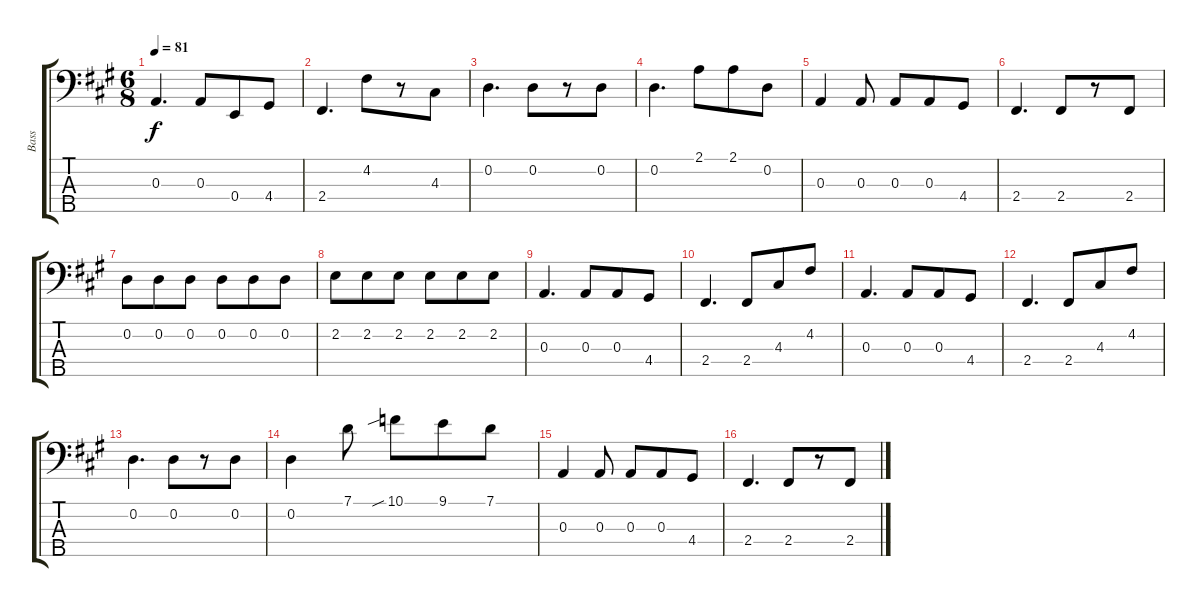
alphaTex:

\track ("Bass" "Bass") {instrument electricbassfinger}
\staff {score tabs}
\tuning (G2 D2 A1 E1 B0) {hide}
\ts (6 8)
\tempo 81
\clef f4
\ks a
0.3.4{d dy f} 0.3.8 0.4.8 4.4.8 |
2.4.4{d} 4.2.8 r.8 4.3.8 |
0.2.4{d} 0.2.8 r.8 0.2.8 |
0.2.4{d} 2.1.8 2.1.8 0.2.8 |
0.3.4 0.3.8 0.3.8 0.3.8 4.4.8 |
2.4.4{d} 2.4.8 r.8 2.4.8 |
0.2.8 0.2.8 0.2.8 0.2.8 0.2.8 0.2.8 |
2.2.8 2.2.8 2.2.8 2.2.8 2.2.8 2.2.8 |
0.3.4{d} 0.3.8 0.3.8 4.4.8 |
2.4.4{d} 2.4.8 4.3.8 4.2.8 |
0.3.4{d} 0.3.8 0.3.8 4.4.8 |
2.4.4{d} 2.4.8 4.3.8 4.2.8 |
0.2.4{d} 0.2.8 r.8 0.2.8 |
0.2.4 7.1.8 10.1{sib}.8 9.1.8 7.1.8 |
0.3.4 0.3.8 0.3.8 0.3.8 4.4.8 |
2.4.4{d} 2.4.8 r.8 2.4.8
